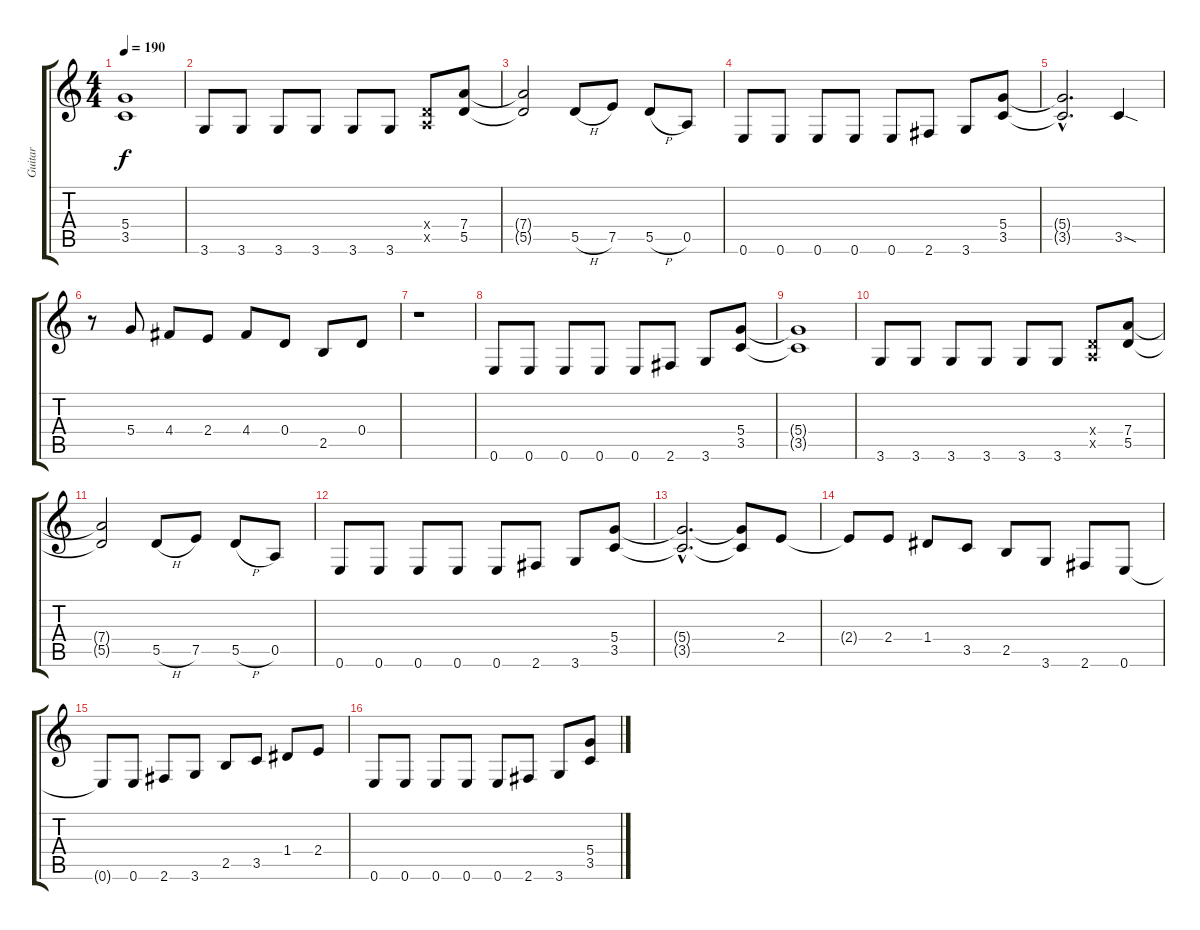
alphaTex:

\track ("Guitar" "Guitar") {instrument distortionguitar}
\staff {score tabs}
\tuning (E4 B3 G3 D3 A2 E2) {hide}
\ts (4 4)
\tempo 190
\clef g2
\ks c
(5.4{t} 3.5{t}).1{dy f} |
3.6.8 3.6.8 3.6.8 3.6.8 3.6.8 3.6.8 (0.4{x} 0.5{x}).8 (7.4 5.5).8 |
(7.4{t} 5.5{t}).2 5.5{h}.8 7.5.8 5.5{h}.8 0.5.8 |
0.6.8 0.6.8 0.6.8 0.6.8 0.6.8 2.6.8 3.6.8 (5.4 3.5).8 |
(5.4{hac t} 3.5{hac t}).2{d} 3.5{sod}.4 |
r.8 5.4.8 4.4.8 2.4.8 4.4.8 0.4.8 2.5.8 0.4.8 |
r.1 |
0.6.8 0.6.8 0.6.8 0.6.8 0.6.8 2.6.8 3.6.8 (5.4 3.5).8 |
(5.4{t} 3.5{t}).1 |
3.6.8 3.6.8 3.6.8 3.6.8 3.6.8 3.6.8 (0.4{x} 0.5{x}).8 (7.4 5.5).8 |
(7.4{t} 5.5{t}).2 5.5{h}.8 7.5.8 5.5{h}.8 0.5.8 |
0.6.8 0.6.8 0.6.8 0.6.8 0.6.8 2.6.8 3.6.8 (5.4 3.5).8 |
(5.4{hac t} 3.5{hac t}).2{d} (5.4{t} 3.5{t}).8 2.4.8 |
2.4{t}.8 2.4.8 1.4.8 3.5.8 2.5.8 3.6.8 2.6.8 0.6.8 |
0.6{t}.8 0.6.8 2.6.8 3.6.8 2.5.8 3.5.8 1.4.8 2.4.8 |
0.6.8 0.6.8 0.6.8 0.6.8 0.6.8 2.6.8 3.6.8 (5.4 3.5).8
